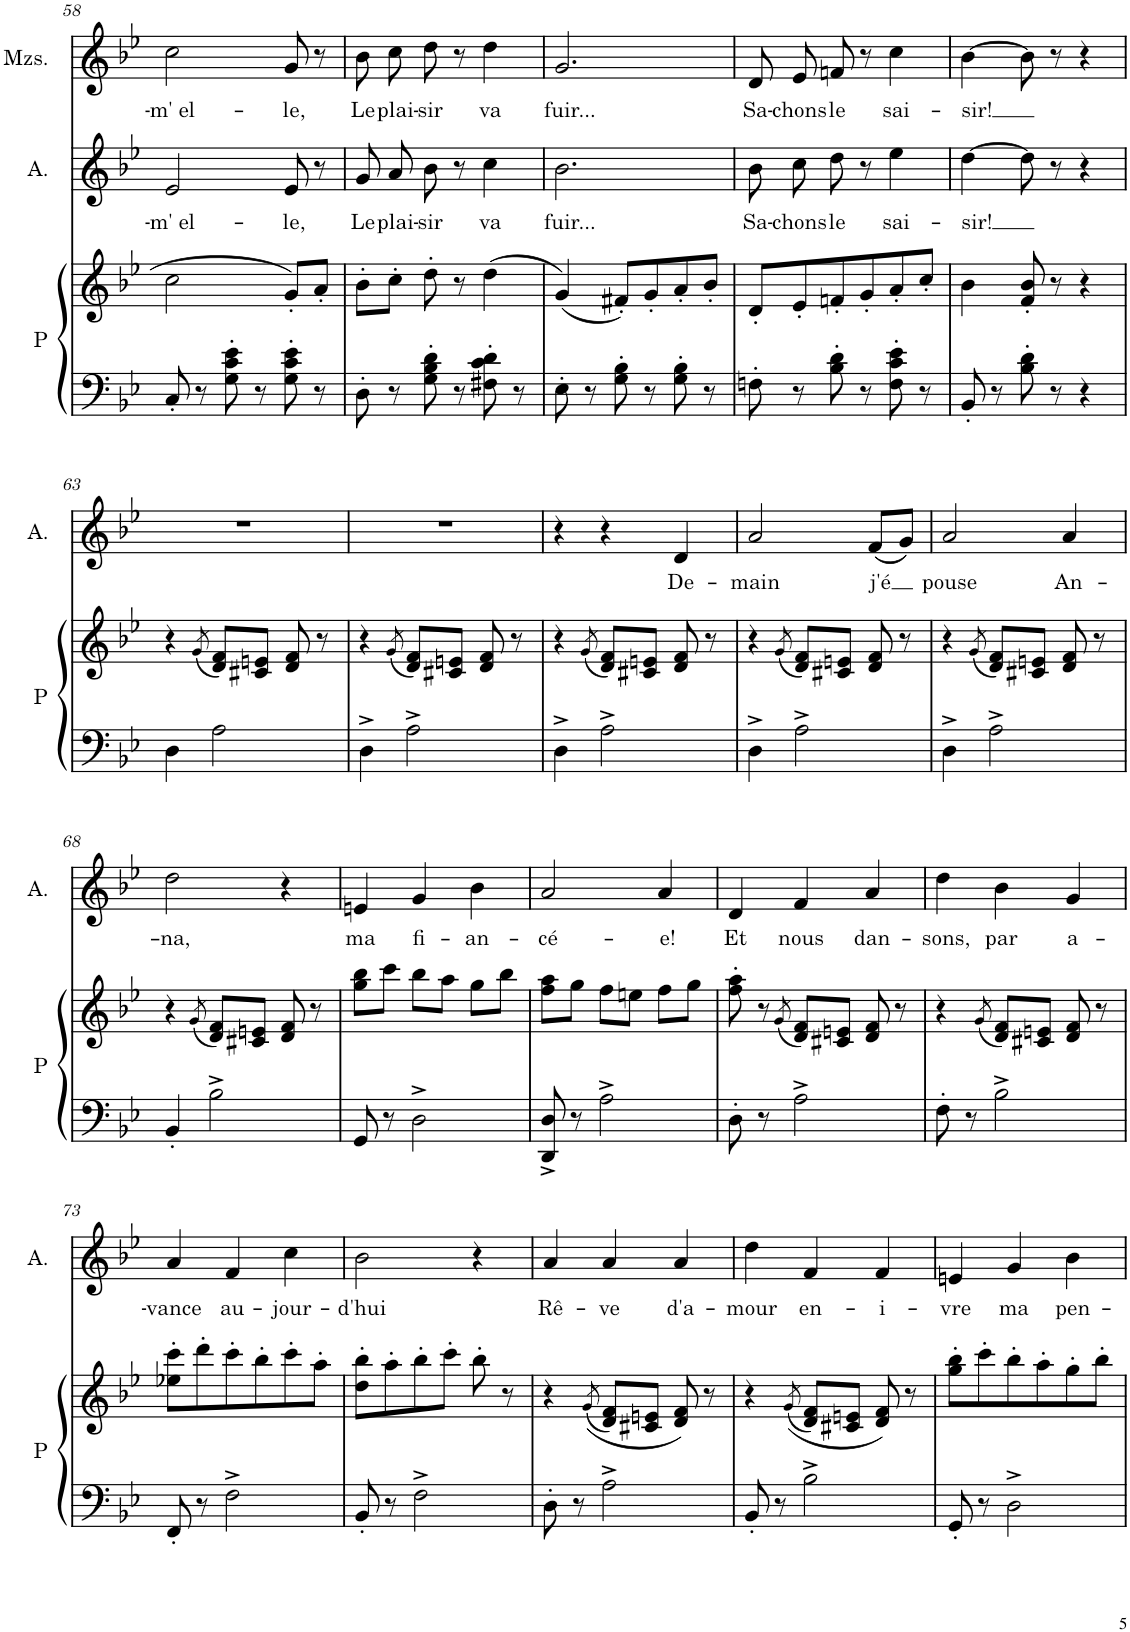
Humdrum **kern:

**kern	**kern	**kern	**text	**kern	**text
*part3	*part3	*part2	*part2	*part1	*part1
*staff4	*staff3	*staff2	*staff2	*staff1	*staff1
*I"Piano	*	*I"Alto	*	*I"Mezzo-soprano	*
*I'P	*	*I'A.	*	*I'Mzs.	*
!!LO:PB:g=z
*clefF4	*clefF4	*clefG2	*	*clefG2	*
*k[b-e-]	*k[b-e-]	*k[b-e-]	*	*k[b-e-]	*
*M3/4	*M3/4	*M3/4	*	*M3/4	*
=58	=58	=58	=58	=58	=58
!	!	!	!LO:LY:b	!	!LO:LY:b
8C'/	2cc\	2e-/	-m' el-	2cc\	-m' el-
8r	.	.	.	.	.
8G\' 8c\' 8e-\'	.	.	.	.	.
8r	.	.	.	.	.
!	!	!	!LO:LY:b	!	!LO:LY:b
8G\' 8c\' 8e-\'	8g'/L	8e-/	-le,	8g/	-le,
8r	8a'/J	8r	.	8r	.
=59	=59	=59	=59	=59	=59
!	!	!	!LO:LY:b	!	!LO:LY:b
8D'\	8b-'\L	8g/	Le	8b-\L	Le
!	!	!	!LO:LY:b	!	!LO:LY:b
8r	8cc'\J	8a/	plai-	8cc\J	plai-
!	!	!	!LO:LY:b	!	!LO:LY:b
8G\' 8B-\' 8d\'	8dd'\	8b-\	-sir	8dd\	-sir
8r	8r	8r	.	8r	.
!	!	!	!LO:LY:b	!	!LO:LY:b
8F#X\' 8c\' 8d\'	(4dd\	4cc\	va	4dd\	va
8r	.	.	.	.	.
=60	=60	=60	=60	=60	=60
!	!	!	!LO:LY:b	!	!LO:LY:b
8E-'\	(4g/)	2.b-\	fuir...	2.g/	fuir...
8r	.	.	.	.	.
8G\' 8B-\'	8f#X'/L)	.	.	.	.
8r	8g'/	.	.	.	.
8G\' 8B-\'	8a'/	.	.	.	.
8r	8b-'/J	.	.	.	.
=61	=61	=61	=61	=61	=61
!	!	!	!LO:LY:b	!	!LO:LY:b
8Fn'\	8d'/L	8b-\	Sa-	8d/L	Sa-
!	!	!	!LO:LY:b	!	!LO:LY:b
8r	8e-'/	8cc\	-chons	8e-/J	-chons
!	!	!	!LO:LY:b	!	!LO:LY:b
8B-\' 8d\'	8fn'/	8dd\	le	8fn/	le
8r	8g'/	8r	.	8r	.
!	!	!	!LO:LY:b	!	!LO:LY:b
8F\' 8c\' 8e-\'	8a'/	4ee-\	sai-	4cc\	sai-
8r	8cc'/J	.	.	.	.
=62	=62	=62	=62	=62	=62
!	!	!	!LO:LY:b	!	!LO:LY:b
8BB-'/	4b-\	[4dd\	-sir!	[4b-\	-sir!
8r	.	.	.	.	.
8B-\' 8d\'	8f/' 8b-/'	8dd\]	.	8b-\]	.
8r	8r	8r	.	8r	.
4r	4r	4r	.	4r	.
!!LO:LB:g=z
=63	=63	=63	=63	=63	=63
4D\	4r	2.r	.	2.r	.
.	(8qg/	.	.	.	.
2A\	8d/ 8f/L)	.	.	.	.
.	8c#X/ 8en/J	.	.	.	.
.	8d/ 8f/	.	.	.	.
.	8r	.	.	.	.
=64	=64	=64	=64	=64	=64
4D^\	4r	2.r	.	2.r	.
.	(8qg/	.	.	.	.
2A^\	8d/ 8f/L)	.	.	.	.
.	8c#X/ 8en/J	.	.	.	.
.	8d/ 8f/	.	.	.	.
.	8r	.	.	.	.
=65	=65	=65	=65	=65	=65
4D^\	4r	4r	.	2.r	.
.	(8qg/	.	.	.	.
2A^\	8d/ 8f/L)	4r	.	.	.
.	8c#X/ 8en/J	.	.	.	.
!	!	!	!LO:LY:b	!	!
.	8d/ 8f/	4d/	De-	.	.
.	8r	.	.	.	.
=66	=66	=66	=66	=66	=66
!	!	!	!LO:LY:b	!	!
4D^\	4r	2a/	-main	2.r	.
.	(8qg/	.	.	.	.
2A^\	8d/ 8f/L)	.	.	.	.
.	8c#X/ 8en/J	.	.	.	.
!	!	!	!LO:LY:b	!	!
.	8d/ 8f/	(8f/L	-j'é	.	.
.	8r	8g/J)	.	.	.
=67	=67	=67	=67	=67	=67
!	!	!	!LO:LY:b	!	!
4D^\	4r	2a/	pouse	2.r	.
.	(8qg/	.	.	.	.
2A^\	8d/ 8f/L)	.	.	.	.
.	8c#X/ 8en/J	.	.	.	.
!	!	!	!LO:LY:b	!	!
.	8d/ 8f/	4a/	An-	.	.
.	8r	.	.	.	.
!!LO:LB:g=z
=68	=68	=68	=68	=68	=68
!	!	!	!LO:LY:b	!	!
4BB-'/	4r	2dd\	-na,	2.r	.
.	(8qg/	.	.	.	.
2B-^\	8d/ 8f/L)	.	.	.	.
.	8c#X/ 8en/J	.	.	.	.
.	8d/ 8f/	4r	.	.	.
.	8r	.	.	.	.
=69	=69	=69	=69	=69	=69
!	!	!	!LO:LY:b	!	!
8GG/	8gg\ 8bb-\L	4en/	ma	2.r	.
8r	8ccc\J	.	.	.	.
!	!	!	!LO:LY:b	!	!
2D^\	8bb-\L	4g/	fi-	.	.
.	8aa\J	.	.	.	.
!	!	!	!LO:LY:b	!	!
.	8gg\L	4b-\	-an-	.	.
.	8bb-\J	.	.	.	.
=70	=70	=70	=70	=70	=70
!	!	!	!LO:LY:b	!	!
8DD/^ 8D/^	8ff\ 8aa\L	2a/	-cé-	2.r	.
8r	8gg\J	.	.	.	.
2A^\	8ff\L	.	.	.	.
.	8een\J	.	.	.	.
!	!	!	!LO:LY:b	!	!
.	8ff\L	4a/	-e!	.	.
.	8gg\J	.	.	.	.
=71	=71	=71	=71	=71	=71
!	!	!	!LO:LY:b	!	!
8D'\	8ff\' 8aa\'	4d/	Et	2.r	.
8r	8r	.	.	.	.
.	(8qg/	.	.	.	.
!	!	!	!LO:LY:b	!	!
2A^\	8d/ 8f/L)	4f/	nous	.	.
.	8c#X/ 8en/J	.	.	.	.
!	!	!	!LO:LY:b	!	!
.	8d/ 8f/	4a/	dan-	.	.
.	8r	.	.	.	.
=72	=72	=72	=72	=72	=72
!	!	!	!LO:LY:b	!	!
8F'\	4r	4dd\	-sons,	2.r	.
8r	.	.	.	.	.
.	(8qg/	.	.	.	.
!	!	!	!LO:LY:b	!	!
2B-^\	8d/ 8f/L)	4b-\	par	.	.
.	8c#X/ 8en/J	.	.	.	.
!	!	!	!LO:LY:b	!	!
.	8d/ 8f/	4g/	a-	.	.
.	8r	.	.	.	.
!!LO:LB:g=z
=73	=73	=73	=73	=73	=73
!	!	!	!LO:LY:b	!	!
8FF'/	8ee-X\' 8ccc\'L	4a/	-vance	2.r	.
8r	8ddd'\	.	.	.	.
!	!	!	!LO:LY:b	!	!
2F^\	8ccc'\	4f/	au-	.	.
.	8bb-'\	.	.	.	.
!	!	!	!LO:LY:b	!	!
.	8ccc'\	4cc\	-jour-	.	.
.	8aa'\J	.	.	.	.
=74	=74	=74	=74	=74	=74
!	!	!	!LO:LY:b	!	!
8BB-'/	8dd\' 8bb-\'L	2b-\	-d'hui	2.r	.
8r	8aa'\	.	.	.	.
2F^\	8bb-'\	.	.	.	.
.	8ccc'\J	.	.	.	.
.	8bb-'\	4r	.	.	.
.	8r	.	.	.	.
=75	=75	=75	=75	=75	=75
!	!	!	!LO:LY:b	!	!
8D'\	4r	4a/	Rê-	2.r	.
8r	.	.	.	.	.
.	((8qg/	.	.	.	.
!	!	!	!LO:LY:b	!	!
2A^\	8d/ 8f/L)	4a/	-ve	.	.
.	8c#X/ 8en/J	.	.	.	.
!	!	!	!LO:LY:b	!	!
.	8d/ 8f/)	4a/	d'a-	.	.
.	8r	.	.	.	.
=76	=76	=76	=76	=76	=76
!	!	!	!LO:LY:b	!	!
8BB-'/	4r	4dd\	-mour	2.r	.
8r	.	.	.	.	.
.	((8qg/	.	.	.	.
!	!	!	!LO:LY:b	!	!
2B-^\	8d/ 8f/L)	4f/	en-	.	.
.	8c#X/ 8en/J	.	.	.	.
!	!	!	!LO:LY:b	!	!
.	8d/ 8f/)	4f/	-i-	.	.
.	8r	.	.	.	.
=77	=77	=77	=77	=77	=77
!	!	!	!LO:LY:b	!	!
8GG'/	8gg\' 8bb-\'L	4en/	-vre	2.r	.
8r	8ccc'\	.	.	.	.
!	!	!	!LO:LY:b	!	!
2D^\	8bb-'\	4g/	ma	.	.
.	8aa'\	.	.	.	.
!	!	!	!LO:LY:b	!	!
.	8gg'\	4b-\	pen-	.	.
.	8bb-'\J	.	.	.	.
=	=	=	=	=	=
*-	*-	*-	*-	*-	*-
